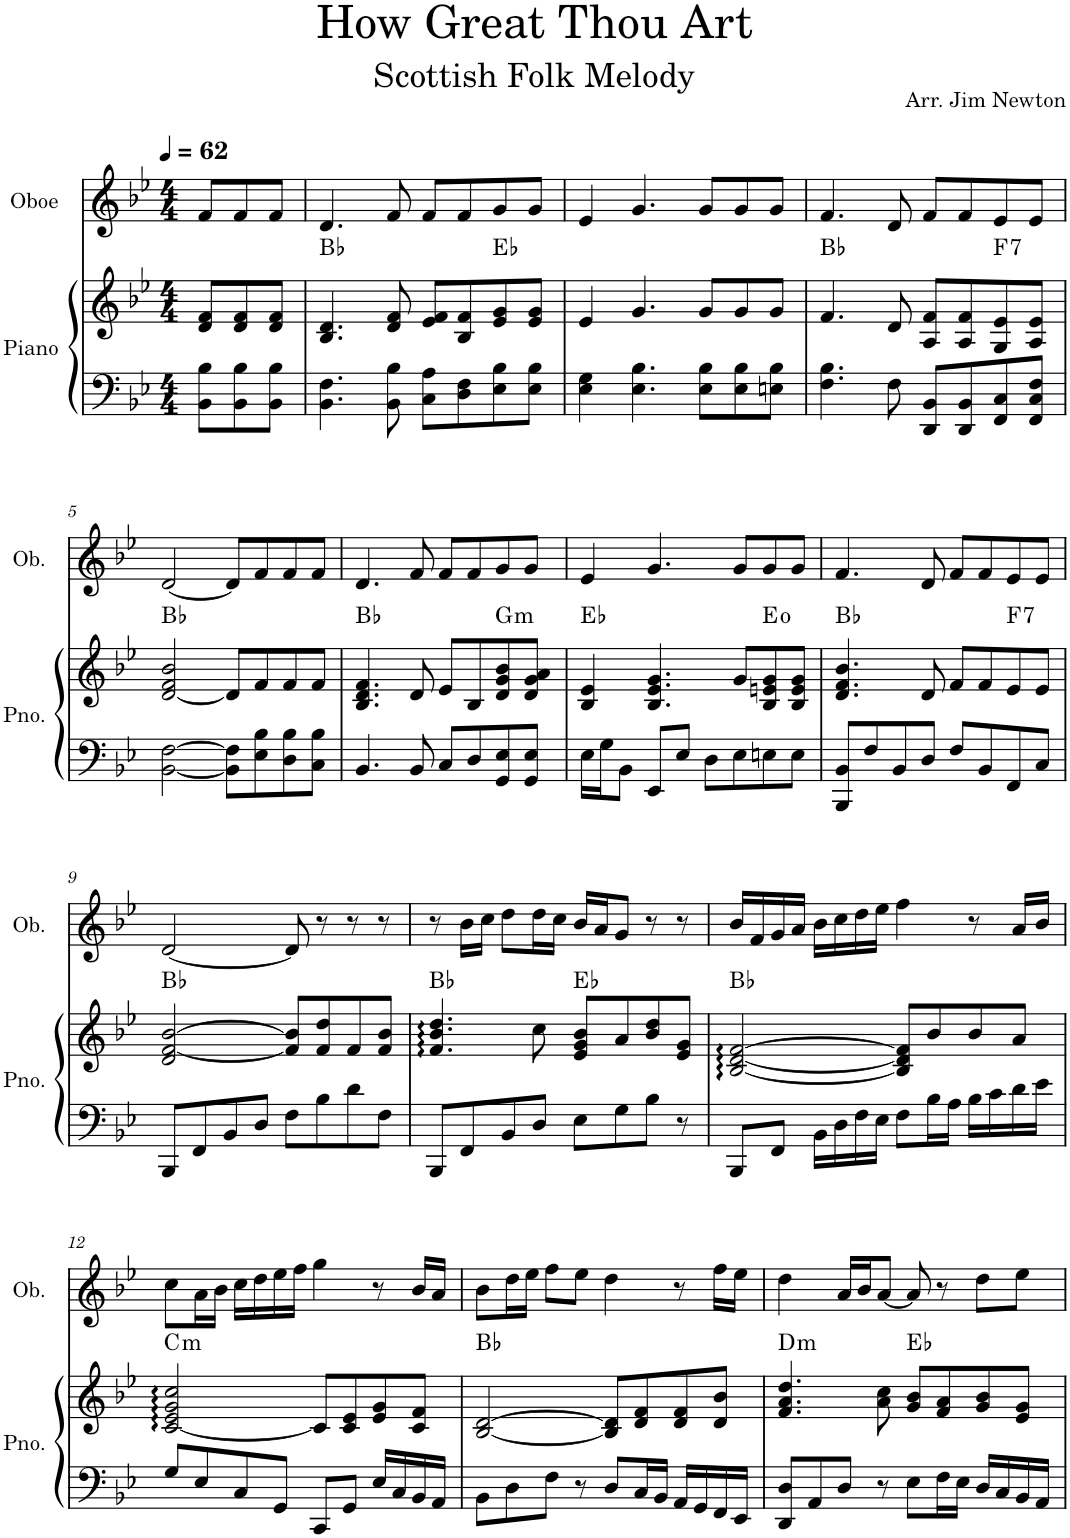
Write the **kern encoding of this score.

**kern	**kern	**harte	**kern
*part2	*part2	*part2	*part1
*staff3	*staff2	*	*staff1
*I"Piano	*	*	*I"Oboe
*I'Pno.	*	*	*I'Ob.
*clefF4	*clefG2	*	*clefG2
*k[b-e-]	*k[b-e-]	*	*k[b-e-]
*M4/4	*M4/4	*	*M4/4
*MM62	*MM62	*	*MM62
=1	=1	=1	=1
8BB-\ 8B-\L	8d/ 8f/L	.	8f/L
8BB-\ 8B-\	8d/ 8f/	.	8f/
8BB-\ 8B-\J	8d/ 8f/J	.	8f/J
=2	=2	=2	=2
4.BB-\ 4.F\	4.B-/ 4.d/	Bb:maj	4.d/
8BB-\ 8B-\	8d/ 8f/	.	8f/
8C\ 8A\L	8e-/ 8f/L	.	8f/L
8D\ 8F\	8B-/ 8f/	.	8f/
8E-\ 8B-\	8e-/ 8g/	Eb:maj	8g/
8E-\ 8B-\J	8e-/ 8g/J	.	8g/J
=3	=3	=3	=3
4E-\ 4G\	4e-/	.	4e-/
4.E-\ 4.B-\	4.g/	.	4.g/
8E-\ 8B-\L	8g/L	.	8g/L
8E-\ 8B-\	8g/	.	8g/
8En\ 8B-\J	8g/J	.	8g/J
=4	=4	=4	=4
4.F\ 4.B-\	4.f/	Bb:maj	4.f/
8F\	8d/	.	8d/
8DD/ 8BB-/L	8A/ 8f/L	.	8f/L
8DD/ 8BB-/	8A/ 8f/	.	8f/
!	!	!LO:H:kt=7	!
8FF/ 8C/	8G/ 8e-/	F:7	8e-/
8FF/ 8C/ 8F/J	8A/ 8e-/J	.	8e-/J
!!LO:LB:g=z
=5	=5	=5	=5
[2BB-\ [2F\	[2d/ 2f/ 2b-/	Bb:maj	[2d/
8BB-\] 8F\]L	8d/L]	.	8d/L]
8E-\ 8B-\	8f/	.	8f/
8D\ 8B-\	8f/	.	8f/
8C\ 8B-\J	8f/J	.	8f/J
=6	=6	=6	=6
4.BB-/	4.B-/ 4.d/ 4.f/	Bb:maj	4.d/
8BB-/	8d/	.	8f/
8C/L	8e-/L	.	8f/L
8D/	8B-/	.	8f/
!	!	!LO:H:kt=m	!
8GG/ 8E-/	8d/ 8g/ 8b-/	G:min	8g/
8GG/ 8E-/J	8d/ 8g/ 8a/J	.	8g/J
=7	=7	=7	=7
16E-\LL	4B-/ 4e-/	Eb:maj	4e-/
16G\J	.	.	.
8BB-\J	.	.	.
8EE-/L	4.B-/ 4.e-/ 4.g/	.	4.g/
8E-/J	.	.	.
8D\L	.	.	.
8E-\	8g/L	.	8g/L
8En\	8B-/ 8en/ 8g/	E:dim	8g/
8E\J	8B-/ 8e/ 8g/J	.	8g/J
=8	=8	=8	=8
8BBB-/ 8BB-/L	4.d/ 4.f/ 4.b-/	Bb:maj	4.f/
8F/	.	.	.
8BB-/	.	.	.
8D/J	8d/	.	8d/
8F/L	8f/L	.	8f/L
8BB-/	8f/	.	8f/
!	!	!LO:H:kt=7	!
8FF/	8e-/	F:7	8e-/
8C/J	8e-/J	.	8e-/J
!!LO:LB:g=z
=9	=9	=9	=9
8BBB-/L	2d/ [2f/ [2b-/	Bb:maj	[2d/
8FF/	.	.	.
8BB-/	.	.	.
8D/J	.	.	.
8F\L	8f/] 8b-/]L	.	8d/]
8B-\	8f/ 8dd/	.	8r
8d\	8f/	.	8r
8F\J	8f/ 8b-/J	.	8r
=10	=10	=10	=10
8BBB-/L	4.f/ 4.b-/ 4.dd/	Bb:maj	8r
8FF/	.	.	16b-\LL
.	.	.	16cc\JJ
8BB-/	.	.	8dd\L
8D/J	8cc\	.	16dd\L
.	.	.	16cc\JJ
8E-\L	8e-/ 8g/ 8b-/L	Eb:maj	16b-/LL
.	.	.	16a/J
8G\	8a/	.	8g/J
8B-\J	8b-/ 8dd/	.	8r
8r	8e-/ 8g/J	.	8r
=11	=11	=11	=11
8BBB-/L	[2B-/ [2d/ [2f/	Bb:maj	16b-/LL
.	.	.	16f/
8FF/J	.	.	16g/
.	.	.	16a/JJ
16BB-\LL	.	.	16b-\LL
16D\	.	.	16cc\
16F\	.	.	16dd\
16E-\JJ	.	.	16ee-\JJ
8F\L	8B-/] 8d/] 8f/]L	.	4ff\
16B-\L	8b-/	.	.
16A\JJ	.	.	.
16B-\LL	8b-/	.	8r
16c\	.	.	.
16d\	8a/J	.	16a/LL
16e-\JJ	.	.	16b-/JJ
!!LO:LB:g=z
=12	=12	=12	=12
!	!	!LO:H:kt=m	!
8G/L	[2c/ 2e-/ 2g/ 2cc/	C:min	8cc\L
8E-/	.	.	16a\L
.	.	.	16b-\JJ
8C/	.	.	16cc\LL
.	.	.	16dd\
8GG/J	.	.	16ee-\
.	.	.	16ff\JJ
8CC/L	8c/L]	.	4gg\
8GG/J	8c/ 8e-/	.	.
16E-/LL	8e-/ 8g/	.	8r
16C/	.	.	.
16BB-/	8c/ 8f/J	.	16b-/LL
16AA/JJ	.	.	16a/JJ
=13	=13	=13	=13
8BB-\L	[2B-/ [2d/	Bb:maj	8b-\L
8D\	.	.	16dd\L
.	.	.	16ee-\JJ
8F\J	.	.	8ff\L
8r	.	.	8ee-\J
8D/L	8B-/] 8d/]L	.	4dd\
16C/L	8d/ 8f/	.	.
16BB-/JJ	.	.	.
16AA/LL	8d/ 8f/	.	8r
16GG/	.	.	.
16FF/	8d/ 8b-/J	.	16ff\LL
16EE-/JJ	.	.	16ee-\JJ
=14	=14	=14	=14
!	!	!LO:H:kt=m	!
8DD/ 8D/L	4.f/ 4.a/ 4.dd/	D:min	4dd\
8AA/	.	.	.
8D/J	.	.	16a/LL
.	.	.	16b-/J
8r	8a\ 8cc\	.	[8a/J
8E-\L	8g/ 8b-/L	Eb:maj	8a/]
16F\L	8f/ 8a/	.	8r
16E-\JJ	.	.	.
16D/LL	8g/ 8b-/	.	8dd\L
16C/	.	.	.
16BB-/	8e-/ 8g/J	.	8ee-\J
16AA/JJ	.	.	.
=	=	=	=
*-	*-	*-	*-
